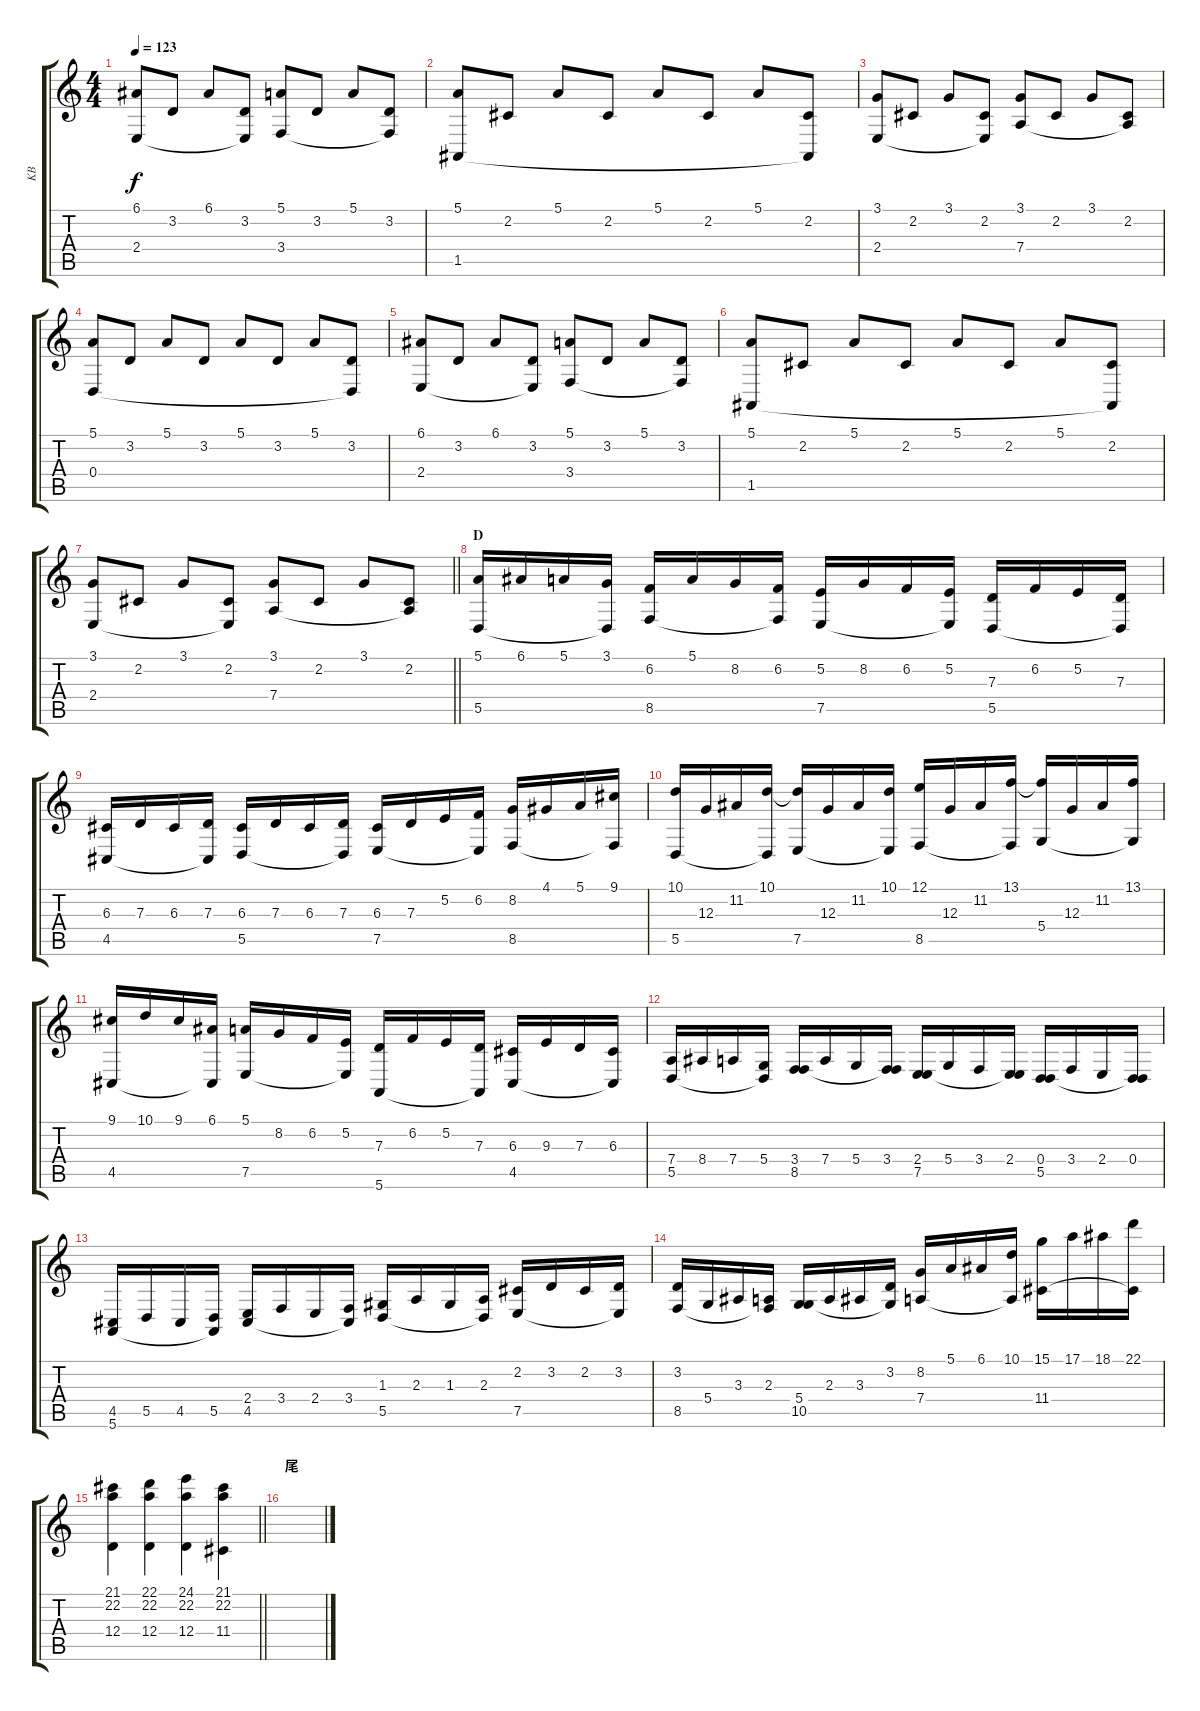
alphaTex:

\track ("KB" "KB") {instrument brightacousticpiano}
\staff {score tabs}
\tuning (E4 B3 G3 D3 A2 E2) {hide}
\ts (4 4)
\tempo 123
\clef g2
\ks c
(6.1 2.4).8{dy f} 3.2.8 6.1.8 (3.2 2.4{t}).8 (5.1 3.4).8 3.2.8 5.1.8 (3.2 3.4{t}).8 |
(5.1 1.5).8 2.2.8 5.1.8 2.2.8 5.1.8 2.2.8 5.1.8 (2.2 1.5{t}).8 |
(3.1 2.4).8 2.2.8 3.1.8 (2.2 2.4{t}).8 (3.1 7.4).8 2.2.8 3.1.8 (2.2 7.4{t}).8 |
(5.1 0.4).8 3.2.8 5.1.8 3.2.8 5.1.8 3.2.8 5.1.8 (3.2 0.4{t}).8 |
(6.1 2.4).8 3.2.8 6.1.8 (3.2 2.4{t}).8 (5.1 3.4).8 3.2.8 5.1.8 (3.2 3.4{t}).8 |
(5.1 1.5).8 2.2.8 5.1.8 2.2.8 5.1.8 2.2.8 5.1.8 (2.2 1.5{t}).8 |
\barLineRight lightlight
(3.1 2.4).8 2.2.8 3.1.8 (2.2 2.4{t}).8 (3.1 7.4).8 2.2.8 3.1.8 (2.2 7.4{t}).8 |
\section ("" "D")
(5.1 5.5).16 6.1.16 5.1.16 (3.1 5.5{t}).16 (6.2 8.5).16 5.1.16 8.2.16 (6.2 8.5{t}).16 (5.2 7.5).16 8.2.16 6.2.16 (5.2 7.5{t}).16 (7.3 5.5).16 6.2.16 5.2.16 (7.3 5.5{t}).16 |
(6.3 4.5).16 7.3.16 6.3.16 (7.3 4.5{t}).16 (6.3 5.5).16 7.3.16 6.3.16 (7.3 5.5{t}).16 (6.3 7.5).16 7.3.16 5.2.16 (6.2 7.5{t}).16 (8.2 8.5).16 4.1.16 5.1.16 (9.1 8.5{t}).16 |
(10.1 5.5).16 12.3.16 11.2.16 (10.1 5.5{t}).16 (10.1{t} 7.5).16 12.3.16 11.2.16 (10.1 7.5{t}).16 (12.1 8.5).16 12.3.16 11.2.16 (13.1 8.5{t}).16 (13.1{t} 5.4).16 12.3.16 11.2.16 (13.1 5.4{t}).16 |
(9.1 4.5).16 10.1.16 9.1.16 (6.1 4.5{t}).16 (5.1 7.5).16 8.2.16 6.2.16 (5.2 7.5{t}).16 (7.3 5.6).16 6.2.16 5.2.16 (7.3 5.6{t}).16 (6.3 4.5).16 9.3.16 7.3.16 (6.3 4.5{t}).16 |
(7.4 5.5).16 8.4.16 7.4.16 (5.4 5.5{t}).16 (3.4 8.5).16 7.4.16 5.4.16 (3.4 8.5{t}).16 (2.4 7.5).16 5.4.16 3.4.16 (2.4 7.5{t}).16 (0.4 5.5).16 3.4.16 2.4.16 (0.4 5.5{t}).16 |
(4.5 5.6).16 5.5.16 4.5.16 (5.5 5.6{t}).16 (2.4 4.5).16 3.4.16 2.4.16 (3.4 4.5{t}).16 (1.3 5.5).16 2.3.16 1.3.16 (2.3 5.5{t}).16 (2.2 7.5).16 3.2.16 2.2.16 (3.2 7.5{t}).16 |
(3.2 8.5).16 5.4.16 3.3.16 (2.3 8.5{t}).16 (5.4 10.5).16 2.3.16 3.3.16 (3.2 10.5{t}).16 (8.2 7.4).16 5.1.16 6.1.16 (10.1 7.4{t}).16 (15.1 11.4).16 17.1.16 18.1.16 (22.1 11.4{t}).16 |
\barLineRight lightlight
(21.1 22.2 12.4).4 (22.1 22.2 12.4).4 (24.1 22.2 12.4).4 (21.1 22.2 11.4).4 |
\section ("" "尾")
